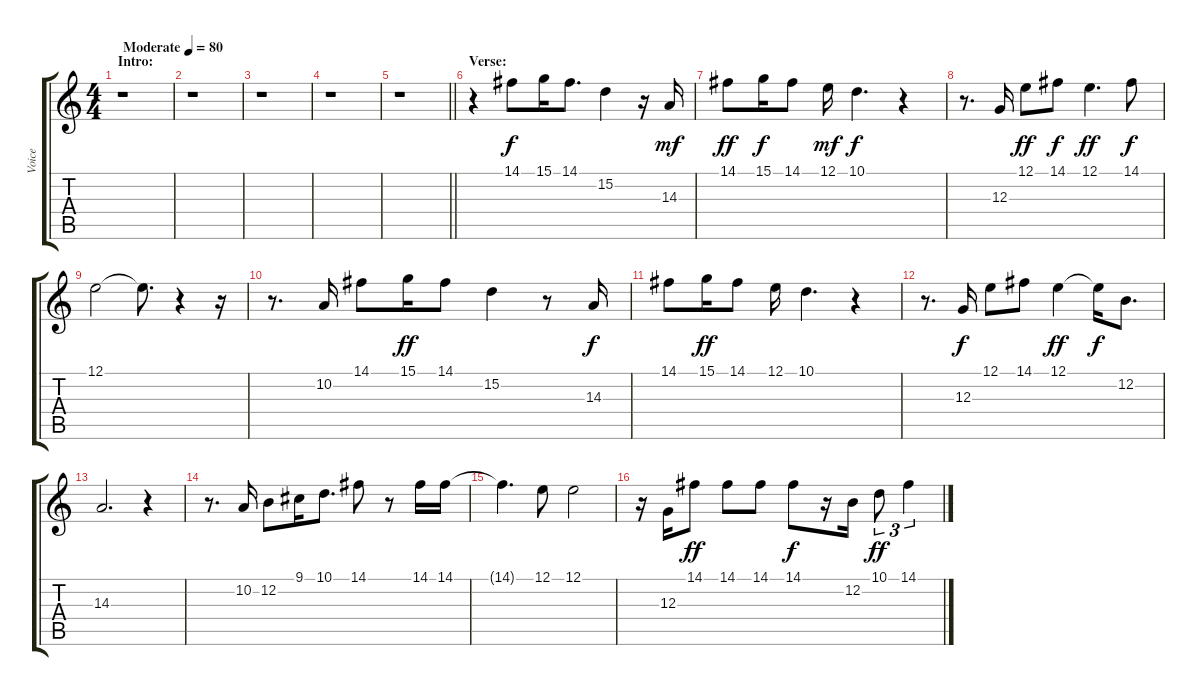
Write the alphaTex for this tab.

\track ("Voice" "Voice") {instrument voiceoohs}
\staff {score tabs}
\tuning (E4 B3 G3 D3 A2 E2) {hide}
\ts (4 4)
\section ("" "Intro:")
\tempo (80 "Moderate")
\clef g2
\ks c
r.1{dy f instrument voiceoohs} |
r.1 |
r.1 |
r.1 |
\barLineRight lightlight
r.1 |
\section ("" "Verse:")
r.4 14.1.8 15.1.16 14.1.8{d} 15.2.4 r.16 14.3.16{dy mf} |
14.1.8{dy ff} 15.1.16{dy f} 14.1.8 12.1.16{dy mf} 10.1.4{d dy f} r.4 |
r.8{d} 12.3.16 12.1.8{dy ff} 14.1.8{dy f} 12.1.4{d dy ff} 14.1.8{dy f} |
12.1.2 12.1{t}.8{d} r.4 r.16 |
r.8{d} 10.2.16 14.1.8 15.1.16{dy ff} 14.1.8 15.2.4 r.8 14.3.16{dy f} |
14.1.8 15.1.16{dy ff} 14.1.8 12.1.16 10.1.4{d} r.4 |
r.8{d} 12.3.16{dy f} 12.1.8 14.1.8 12.1.4{dy ff} 12.1{t}.16{dy f} 12.2.8{d} |
14.3.2{d} r.4 |
r.8{d} 10.2.16 12.2.8 9.1.16 10.1.8{d} 14.1.8 r.8 14.1.16 14.1.16 |
14.1{t}.4{d} 12.1.8 12.1.2 |
r.16 12.3.16 14.1.8{dy ff} 14.1.8 14.1.8 14.1.8{dy f} r.16 12.2.16 10.1.8{tu (3 2) dy ff} 14.1.4{tu (3 2)}
